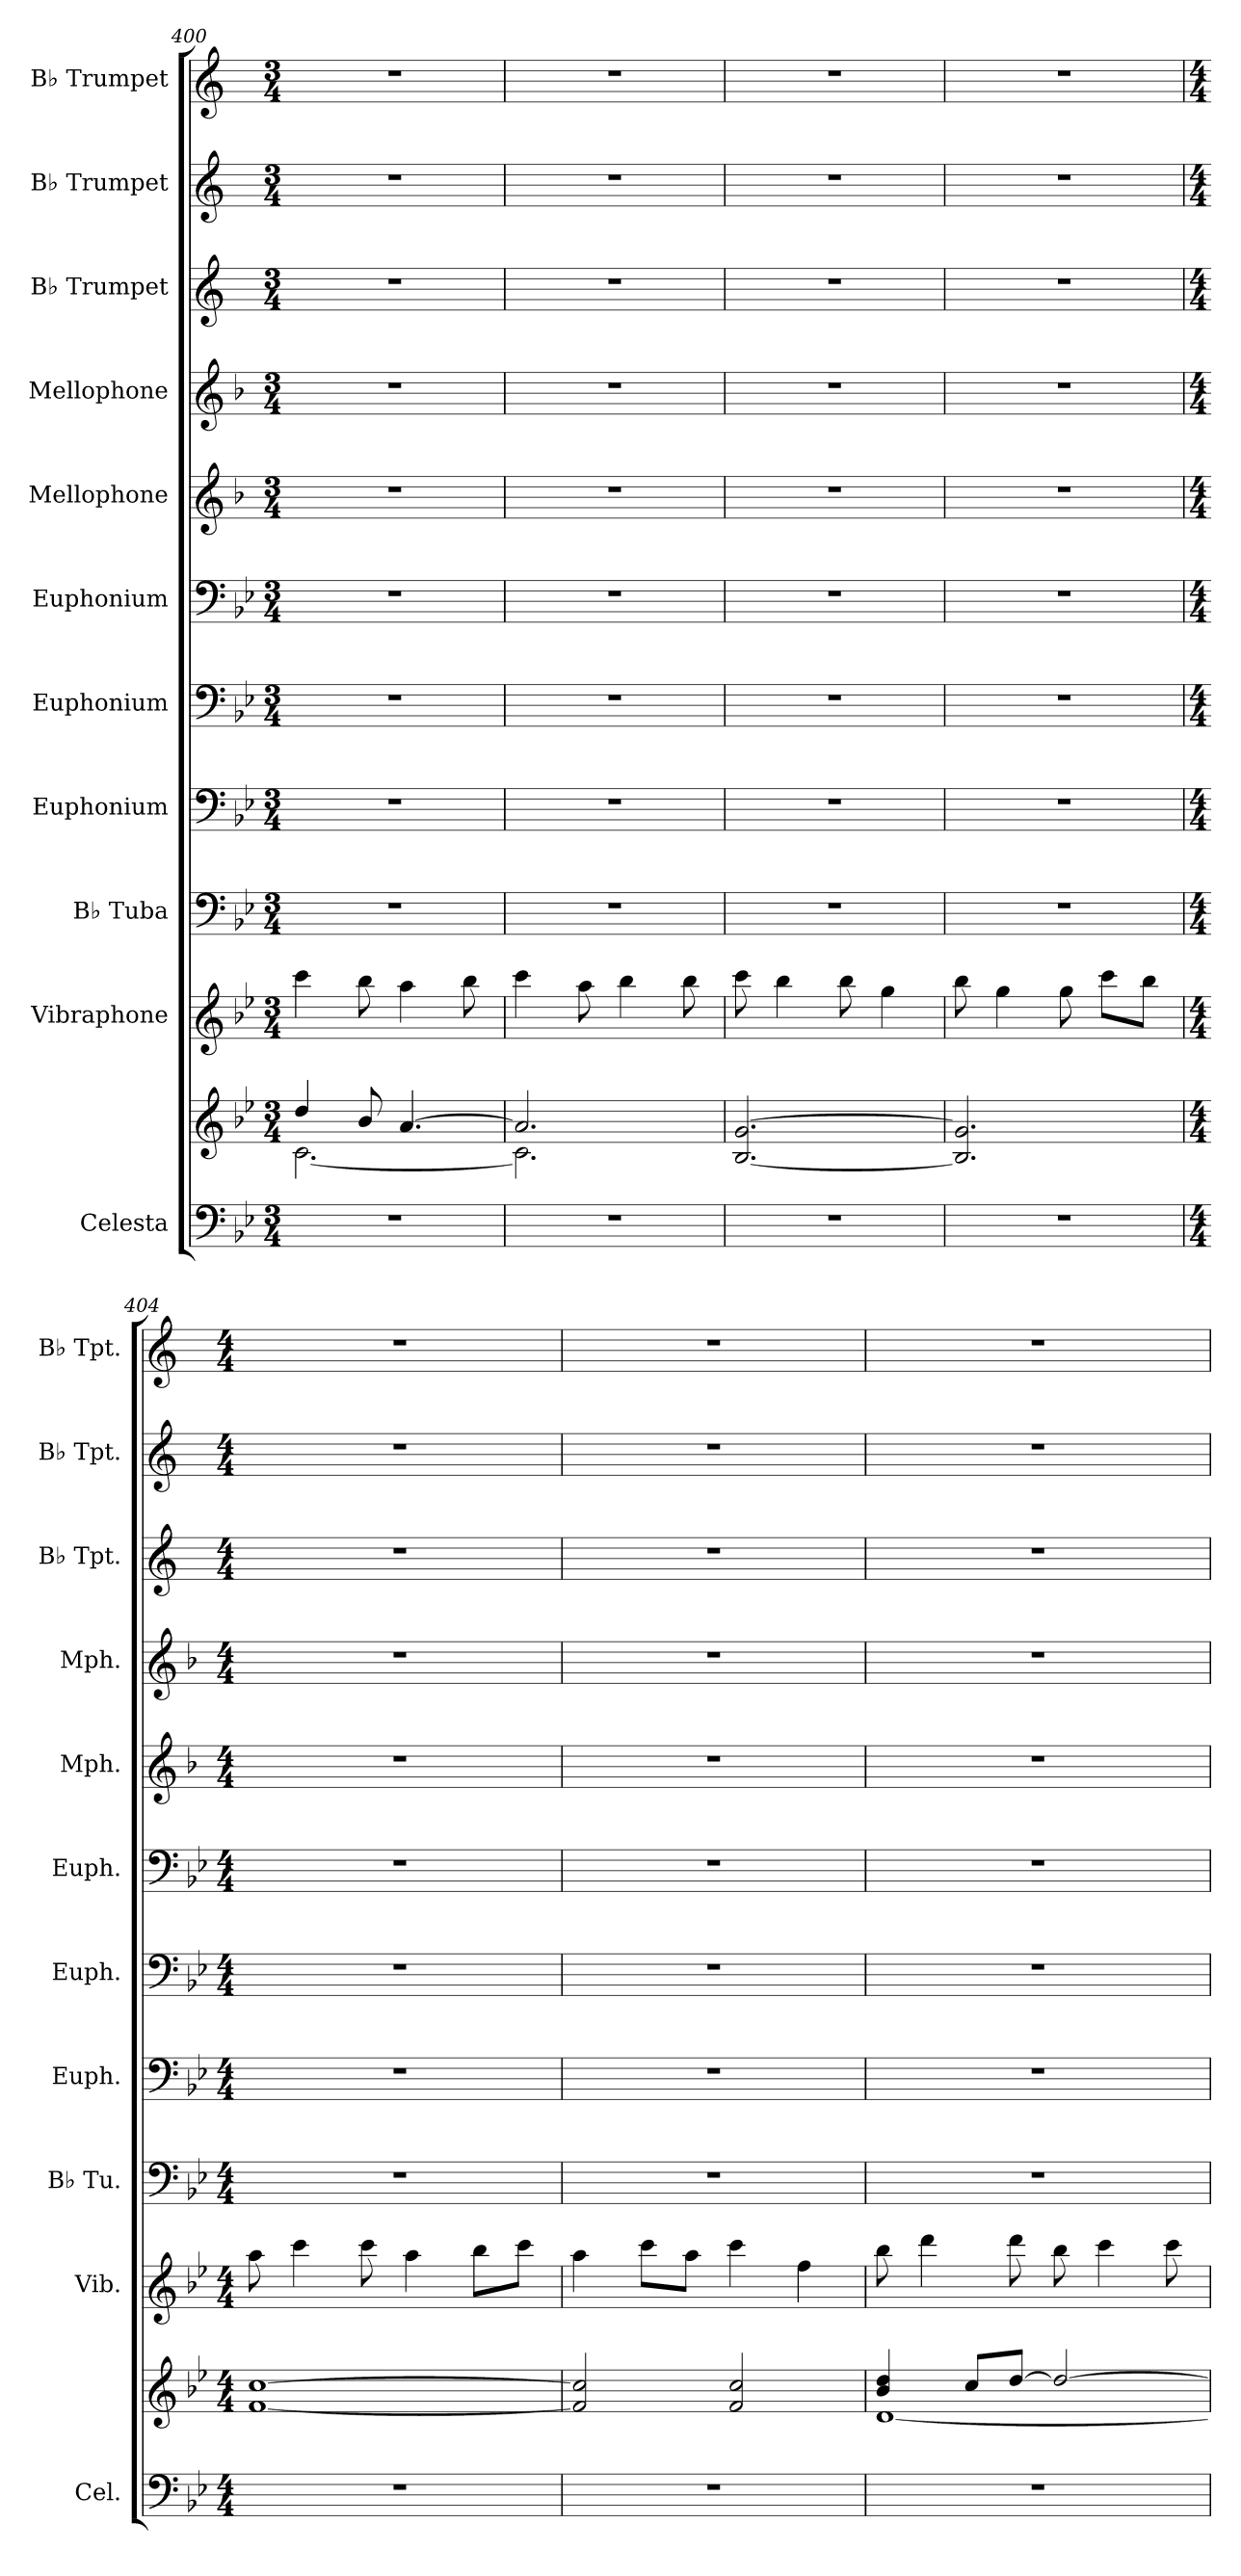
**kern	**kern	**kern	**kern	**kern	**kern	**kern	**kern	**kern	**kern	**kern	**kern
*part11	*part11	*part10	*part9	*part8	*part7	*part6	*part5	*part4	*part3	*part2	*part1
*staff12	*staff11	*staff10	*staff9	*staff8	*staff7	*staff6	*staff5	*staff4	*staff3	*staff2	*staff1
*I"Celesta	*	*I"Vibraphone	*I"B♭ Tuba	*I"Euphonium	*I"Euphonium	*I"Euphonium	*I"Mellophone	*I"Mellophone	*I"B♭ Trumpet	*I"B♭ Trumpet	*I"B♭ Trumpet
*I'Cel.	*	*I'Vib.	*I'B♭ Tu.	*I'Euph.	*I'Euph.	*I'Euph.	*I'Mph.	*I'Mph.	*I'B♭ Tpt.	*I'B♭ Tpt.	*I'B♭ Tpt.
*clefF4	*clefG2	*clefG2	*clefF4	*clefF4	*clefF4	*clefF4	*clefG2	*clefG2	*clefG2	*clefG2	*clefG2
*ITrd-7c-12	*ITrd-7c-12	*	*	*	*	*	*ITrd4c7	*ITrd4c7	*ITrd1c2	*ITrd1c2	*ITrd1c2
*k[b-e-]	*k[b-e-]	*k[b-e-]	*k[b-e-]	*k[b-e-]	*k[b-e-]	*k[b-e-]	*k[b-e-]	*k[b-e-]	*k[b-e-]	*k[b-e-]	*k[b-e-]
*M3/4	*M3/4	*M3/4	*M3/4	*M3/4	*M3/4	*M3/4	*M3/4	*M3/4	*M3/4	*M3/4	*M3/4
=400	=400	=400	=400	=400	=400	=400	=400	=400	=400	=400	=400
*	*^	*	*	*	*	*	*	*	*	*	*
2.r	4ddd/	[2.cc\	4ccc\	2.r	2.r	2.r	2.r	2.r	2.r	2.r	2.r	2.r
.	8bb-/	.	8bb-\	.	.	.	.	.	.	.	.	.
.	[4.aa/	.	4aa\	.	.	.	.	.	.	.	.	.
.	.	.	8bb-\	.	.	.	.	.	.	.	.	.
!!LO:PB:g=z
=401	=401	=401	=401	=401	=401	=401	=401	=401	=401	=401	=401	=401
2.r	2.aa/]	2.cc\]	4ccc\	2.r	2.r	2.r	2.r	2.r	2.r	2.r	2.r	2.r
.	.	.	8aa\	.	.	.	.	.	.	.	.	.
.	.	.	4bb-\	.	.	.	.	.	.	.	.	.
.	.	.	8bb-\	.	.	.	.	.	.	.	.	.
*	*v	*v	*	*	*	*	*	*	*	*	*	*
=402	=402	=402	=402	=402	=402	=402	=402	=402	=402	=402	=402
2.r	[2.b-/ [2.gg/	8ccc\	2.r	2.r	2.r	2.r	2.r	2.r	2.r	2.r	2.r
.	.	4bb-\	.	.	.	.	.	.	.	.	.
.	.	8bb-\	.	.	.	.	.	.	.	.	.
.	.	4gg\	.	.	.	.	.	.	.	.	.
=403	=403	=403	=403	=403	=403	=403	=403	=403	=403	=403	=403
2.r	2.b-/] 2.gg/]	8bb-\	2.r	2.r	2.r	2.r	2.r	2.r	2.r	2.r	2.r
.	.	4gg\	.	.	.	.	.	.	.	.	.
.	.	8gg\	.	.	.	.	.	.	.	.	.
.	.	8ccc\L	.	.	.	.	.	.	.	.	.
.	.	8bb-\J	.	.	.	.	.	.	.	.	.
=404	=404	=404	=404	=404	=404	=404	=404	=404	=404	=404	=404
*M4/4	*M4/4	*M4/4	*M4/4	*M4/4	*M4/4	*M4/4	*M4/4	*M4/4	*M4/4	*M4/4	*M4/4
1r	[1ff [1ccc	8aa\	1r	1r	1r	1r	1r	1r	1r	1r	1r
.	.	4ccc\	.	.	.	.	.	.	.	.	.
.	.	8ccc\	.	.	.	.	.	.	.	.	.
.	.	4aa\	.	.	.	.	.	.	.	.	.
.	.	8bb-\L	.	.	.	.	.	.	.	.	.
.	.	8ccc\J	.	.	.	.	.	.	.	.	.
=405	=405	=405	=405	=405	=405	=405	=405	=405	=405	=405	=405
1r	2ff/] 2ccc/]	4aa\	1r	1r	1r	1r	1r	1r	1r	1r	1r
.	.	8ccc\L	.	.	.	.	.	.	.	.	.
.	.	8aa\J	.	.	.	.	.	.	.	.	.
.	2ff/ 2ccc/	4ccc\	.	.	.	.	.	.	.	.	.
.	.	4ff\	.	.	.	.	.	.	.	.	.
!!LO:PB:g=z
=406	=406	=406	=406	=406	=406	=406	=406	=406	=406	=406	=406
*	*^	*	*	*	*	*	*	*	*	*	*
1r	4bb-/ 4ddd/	[1dd	8bb-\	1r	1r	1r	1r	1r	1r	1r	1r	1r
.	.	.	4ddd\	.	.	.	.	.	.	.	.	.
.	8ccc/L	.	.	.	.	.	.	.	.	.	.	.
.	[8ddd/J	.	8ddd\	.	.	.	.	.	.	.	.	.
.	2ddd/_	.	8bb-\	.	.	.	.	.	.	.	.	.
.	.	.	4ccc\	.	.	.	.	.	.	.	.	.
.	.	.	8ccc\	.	.	.	.	.	.	.	.	.
*	*v	*v	*	*	*	*	*	*	*	*	*	*
=	=	=	=	=	=	=	=	=	=	=	=
*-	*-	*-	*-	*-	*-	*-	*-	*-	*-	*-	*-
